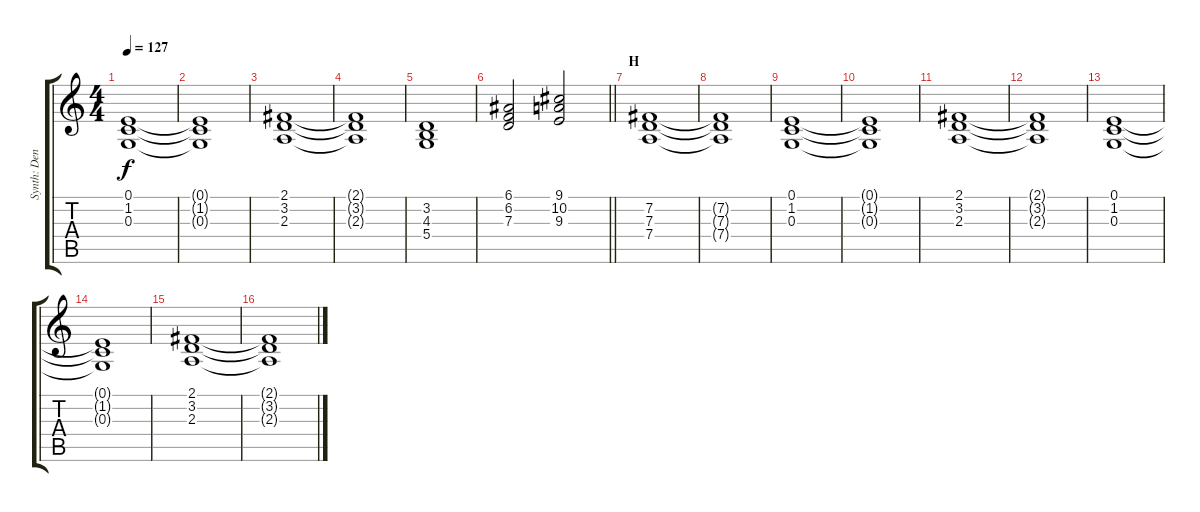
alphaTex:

\track ("Synth: Dennis" "Synth: Den") {instrument piccolo}
\staff {score tabs}
\tuning (E4 B3 G3 D3 A2 E2) {hide}
\ts (4 4)
\tempo 127
\clef g2
\ks c
(0.1 1.2 0.3).1{dy f} |
(0.1{t} 1.2{t} 0.3{t}).1 |
(2.1 3.2 2.3).1 |
(2.1{t} 3.2{t} 2.3{t}).1 |
(3.2 4.3 5.4).1 |
\barLineRight lightlight
(6.1 6.2 7.3).2 (9.1 10.2 9.3).2 |
\section ("" "H")
(7.2 7.3 7.4).1 |
(7.2{t} 7.3{t} 7.4{t}).1 |
(0.1 1.2 0.3).1 |
(0.1{t} 1.2{t} 0.3{t}).1 |
(2.1 3.2 2.3).1 |
(2.1{t} 3.2{t} 2.3{t}).1 |
(0.1 1.2 0.3).1 |
(0.1{t} 1.2{t} 0.3{t}).1 |
(2.1 3.2 2.3).1 |
(2.1{t} 3.2{t} 2.3{t}).1
